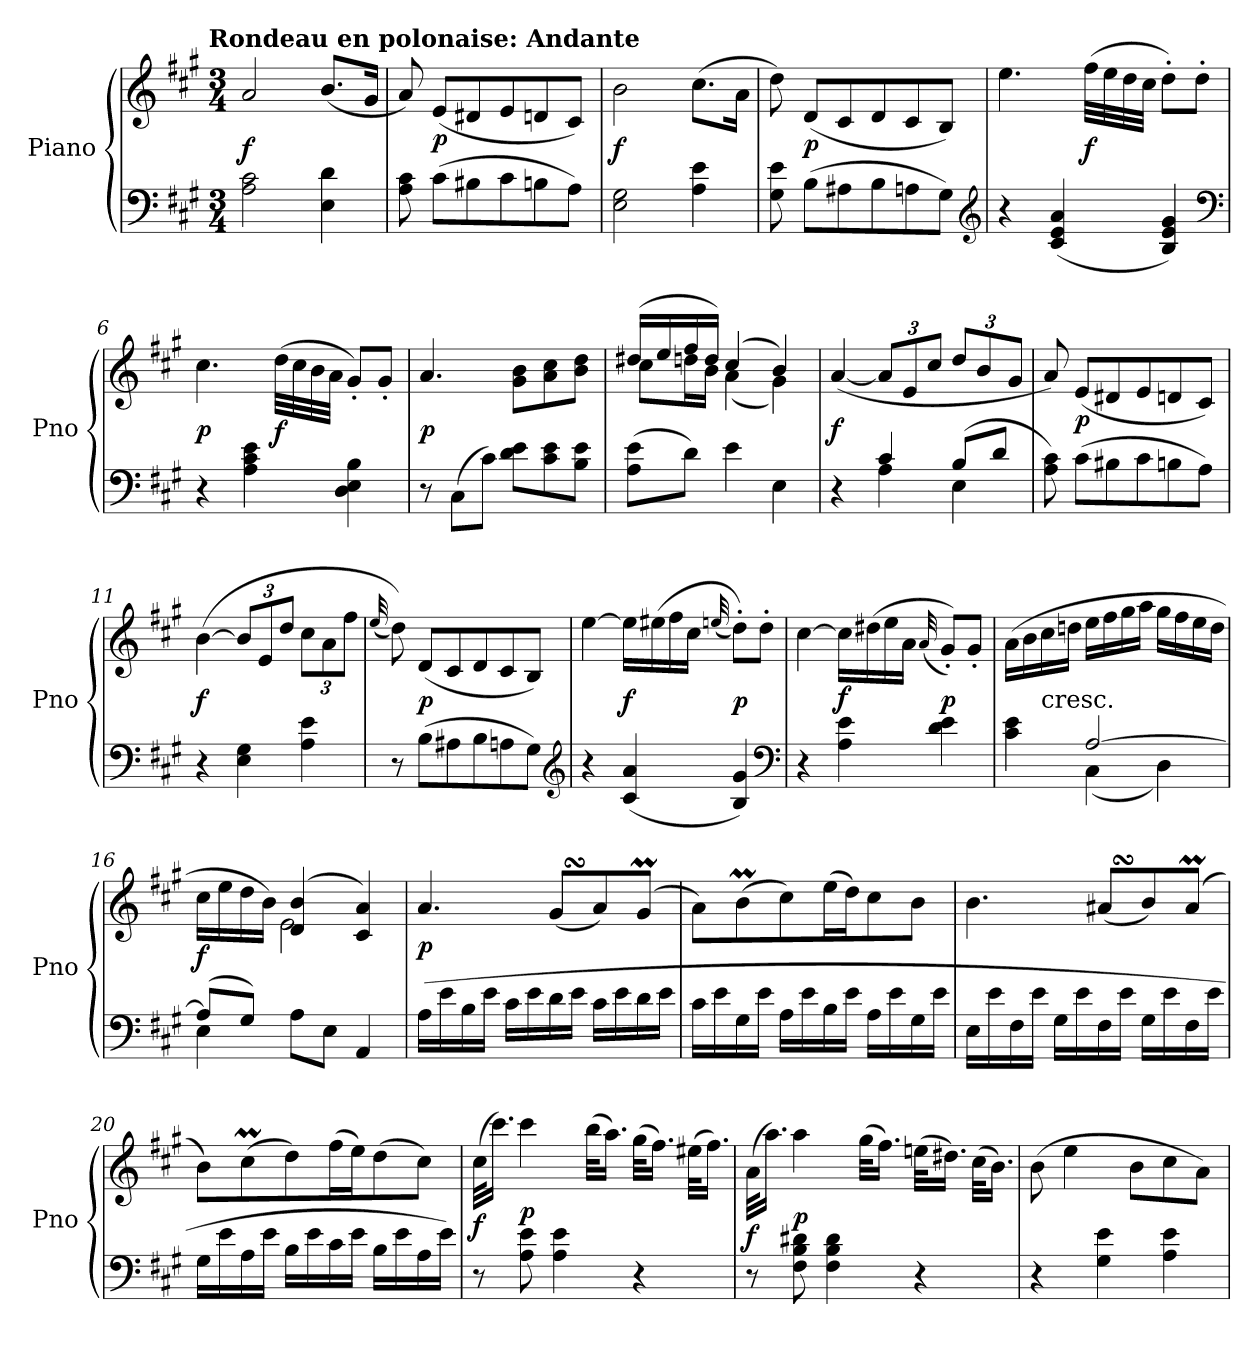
**kern	**kern	**dynam
*part1	*part1	*part1
*staff2	*staff1	*staff1/2
*I"Piano	*	*
*I'Pno	*	*
*clefF4	*clefG2	*
*k[f#c#g#]	*k[f#c#g#]	*
*A:	*A:	*
!!LO:TX:omd:t=Rondeau en polonaise&colon; Andante
*M3/4	*M3/4	*
*MM104	*MM104	*
=1	=1	=1
2A 2c#	2a	f
4E 4d	(8.bL	.
.	16g#Jk	.
=2	=2	=2
8A 8c#	8a)	.
(8c#L	(8eL	p
8B#X	8d#X	.
8c#	8e	.
8Bn	8dn	.
8AJ)	8c#J)	.
=3	=3	=3
2E 2G#	2b	f
4A 4e	(8.cc#L	.
.	16aJk	.
=4	=4	=4
8G# 8e	8dd)	.
(8BL	(8dL	p
8A#X	8c#	.
8B	8d	.
8An	8c#	.
8G#J)	8BJ)	.
*clefG2	*	*
=5	=5	=5
4r	4.ee	.
(4c# 4e 4a	.	.
.	(32ff#LLL	f
.	32ee	.
.	32dd	.
.	32cc#JJJ	.
4B 4e 4g#)	8dd'L)	.
.	8dd'J	.
*clefF4	*	*
=6	=6	=6
4r	4.cc#	p
4A 4c# 4e	.	.
.	(32ddLLL	f
.	32cc#	.
.	32b	.
.	32aJJJ	.
4D 4E 4B	8g#'L)	.
.	8g#'J	.
=7	=7	=7
8r	4.a	p
(8C#L	.	.
8c#J)	.	.
8d 8eL	8g# 8bL	.
8c# 8e	8a 8cc#	.
8B 8eJ	8b 8ddJ	.
=8	=8	=8
*	*^	*
(8A 8eL	(16dd#XLL	8cc#L	.
.	16ee	.	.
8dJ)	16ff#	16ddnL	.
.	16ddJJ)	16bJJ	.
4e	(4cc#	(4a	.
4E	4b)	4g#)	.
*	*v	*v	*
=9	=9	=9
*^	*	*
4ryy	4r	(<[4a	f
4c#	4A	12aL]	.
.	.	12e	.
.	.	12cc#J	.
(8BL	4E	12dd/L	.
.	.	12b/	.
8dJ	.	.	.
.	.	12g#/J	.
*v	*v	*	*
=10	=10	=10
8A 8c#)	8a)	.
(8c#L	(8eL	p
8B#X	8d#X	.
8c#	8e	.
8Bn	8dn	.
8AJ)	8c#J)	.
=11	=11	=11
4r	([4b	f
4E 4G#	12bL]	.
.	12e	.
.	12ddJ	.
4A 4e	12cc#L	.
.	12a	.
.	12ff#J	.
=12	=12	=12
.	(32qqee	.
8r	8dd))	.
(8BL	(8dL	p
8A#X	8c#	.
8B	8d	.
8An	8c#	.
8G#J)	8BJ)	.
*clefG2	*	*
=13	=13	=13
4r	[4ee	.
(4c# 4a	16eeLL]	f
.	(16ee#X	.
.	16ff#	.
.	16cc#JJ	.
.	(32qqeen	.
4B 4g#)	8dd'L))	p
.	8dd'J	.
*clefF4	*	*
=14	=14	=14
4r	[4cc#	.
4A 4e	16cc#LL]	f
.	(16dd#X	.
.	16ee	.
.	16aJJ	.
.	(32qqa	.
4d 4e	8g#'L))	p
.	8g#'J	.
=15	=15	=15
*^	*	*
4ryy	4c# 4e	(16aLL	.
.	.	16b	.
!	!	!LO:TX:c:t=cresc.	!
.	.	16cc#	.
.	.	16ddnJJ	.
[2A	(4C#	16eeLL	.
.	.	16ff#	.
.	.	16gg#	.
.	.	16aaJJ	.
.	4D)	16gg#LL	.
.	.	16ff#	.
.	.	16ee	.
.	.	16ddJJ	.
=16	=16	=16	=16
*	*	*^	*
(8AL]	4E	16cc#LL	4ryy	f
.	.	16ee	.	.
8G#J)	.	16dd	.	.
.	.	16bJJ)	.	.
2ryy	8AL	(4d 4b	2e	.
.	8EJ	.	.	.
.	4AA	4c# 4a)	.	.
*v	*v	*	*	*
*	*v	*v	*
=17	=17	=17
(16ALL	4.a	p
16e	.	.
16B	.	.
16eJJ	.	.
16c#LL	.	.
16e	.	.
16d	(8g#SsSL	.
16eJJ	.	.
16c#LL	8a)	.
16e	.	.
16d	(8g#mJ	.
16eJJ	.	.
=18	=18	=18
16c#LL	8aL)	.
16e	.	.
16G#	(8bM	.
16eJJ	.	.
16ALL	8cc#)	.
16e	.	.
16B	(16eeL	.
16eJJ	16ddJ)	.
16ALL	8cc#	.
16e	.	.
16G#	8bJ	.
16eJJ	.	.
=19	=19	=19
16ELL	4.b	.
16e	.	.
16F#	.	.
16eJJ	.	.
16G#LL	.	.
16e	.	.
16F#	(8a#XSsSL	.
16eJJ	.	.
16G#LL	8b)	.
16e	.	.
16F#	(8a#mJ	.
16eJJ	.	.
=20	=20	=20
16G#LL	8bL)	.
16e	.	.
16A	(8cc#m	.
16eJJ	.	.
16BLL	8dd)	.
16e	.	.
16c#	(16ff#L	.
16eJJ	16eeJ)	.
16BLL	(8dd	.
16e	.	.
16A	8cc#J)	.
16eJJ)	.	.
=21	=21	=21
8r	(32cc#KLL	f
.	16.ccc#JJ)	.
8A 8e	4ccc#	p
4A 4e	.	.
.	(32bbKLL	.
.	16.aaJJ)	.
4r	(32gg#KLL	.
.	16.ff#JJ)	.
.	(32ee#XKLL	.
.	16.ff#JJ)	.
=22	=22	=22
8r	(32aKLL	f
.	16.aaJJ)	.
8F# 8B 8d#X	4aa	p
4F# 4B 4d#	.	.
.	(32gg#KLL	.
.	16.ff#JJ)	.
4r	(32eenKLL	.
.	16.dd#XJJ)	.
.	(32cc#KLL	.
.	16.bJJ)	.
=23	=23	=23
4r	(8b	.
.	4ee	.
4G# 4e	.	.
.	8bL	.
4A 4e	8cc#	.
.	8aJ)	.
=	=	=
*-	*-	*-
